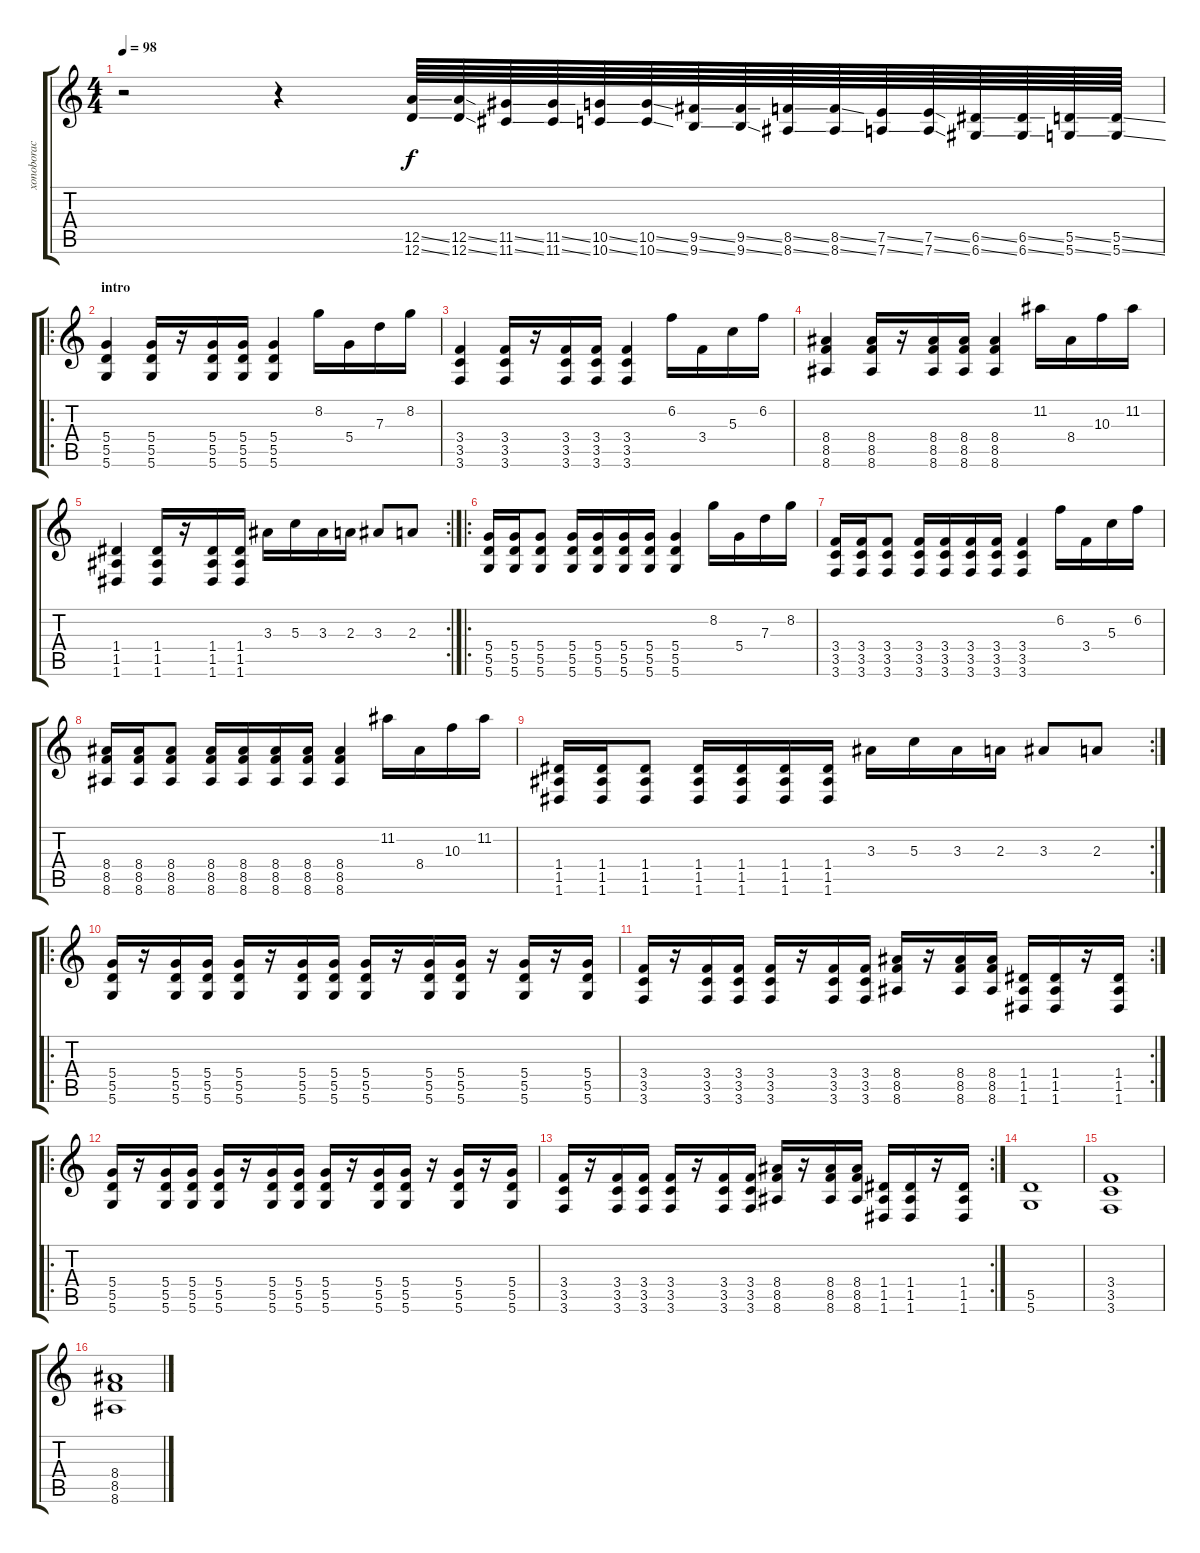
\track ("xonoborac mollig" "xonoborac ") {instrument distortionguitar}
\staff {score tabs}
\tuning (E4 B3 G3 D3 A2 D2) {hide}
\ts (4 4)
\tempo 98
\clef g2
\ks c
r.2{dy f instrument distortionguitar} r.4 (12.5{ss} 12.6{ss}).64 (12.5{ss} 12.6{ss}).64 (11.5{ss} 11.6{ss}).64 (11.5{ss} 11.6{ss}).64 (10.5{ss} 10.6{ss}).64 (10.5{ss} 10.6{ss}).64 (9.5{ss} 9.6{ss}).64 (9.5{ss} 9.6{ss}).64 (8.5{ss} 8.6{ss}).64 (8.5{ss} 8.6{ss}).64 (7.5{ss} 7.6{ss}).64 (7.5{ss} 7.6{ss}).64 (6.5{ss} 6.6{ss}).64 (6.5{ss} 6.6{ss}).64 (5.5{ss} 5.6{ss}).64 (5.5{ss} 5.6{ss}).64 |
\ro
\section ("" "intro")
(5.4 5.5 5.6).4 (5.4 5.5 5.6).16 r.16 (5.4 5.5 5.6).16 (5.4 5.5 5.6).16 (5.4 5.5 5.6).4 8.2.16 5.4.16 7.3.16 8.2.16 |
(3.4 3.5 3.6).4 (3.4 3.5 3.6).16 r.16 (3.4 3.5 3.6).16 (3.4 3.5 3.6).16 (3.4 3.5 3.6).4 6.2.16 3.4.16 5.3.16 6.2.16 |
(8.4 8.5 8.6).4 (8.4 8.5 8.6).16 r.16 (8.4 8.5 8.6).16 (8.4 8.5 8.6).16 (8.4 8.5 8.6).4 11.2.16 8.4.16 10.3.16 11.2.16 |
\rc 2
(1.4 1.5 1.6).4 (1.4 1.5 1.6).16 r.16 (1.4 1.5 1.6).16 (1.4 1.5 1.6).16 3.3.16 5.3.16 3.3.16 2.3.16 3.3.8 2.3.8 |
\ro
(5.4 5.5 5.6).16 (5.4 5.5 5.6).16 (5.4 5.5 5.6).8 (5.4 5.5 5.6).16 (5.4 5.5 5.6).16 (5.4 5.5 5.6).16 (5.4 5.5 5.6).16 (5.4 5.5 5.6).4 8.2.16 5.4.16 7.3.16 8.2.16 |
(3.4 3.5 3.6).16 (3.4 3.5 3.6).16 (3.4 3.5 3.6).8 (3.4 3.5 3.6).16 (3.4 3.5 3.6).16 (3.4 3.5 3.6).16 (3.4 3.5 3.6).16 (3.4 3.5 3.6).4 6.2.16 3.4.16 5.3.16 6.2.16 |
(8.4 8.5 8.6).16 (8.4 8.5 8.6).16 (8.4 8.5 8.6).8 (8.4 8.5 8.6).16 (8.4 8.5 8.6).16 (8.4 8.5 8.6).16 (8.4 8.5 8.6).16 (8.4 8.5 8.6).4 11.2.16 8.4.16 10.3.16 11.2.16 |
\rc 2
(1.4 1.5 1.6).16 (1.4 1.5 1.6).16 (1.4 1.5 1.6).8 (1.4 1.5 1.6).16 (1.4 1.5 1.6).16 (1.4 1.5 1.6).16 (1.4 1.5 1.6).16 3.3.16 5.3.16 3.3.16 2.3.16 3.3.8 2.3.8 |
\ro
(5.4 5.5 5.6).16 r.16 (5.4 5.5 5.6).16 (5.4 5.5 5.6).16 (5.4 5.5 5.6).16 r.16 (5.4 5.5 5.6).16 (5.4 5.5 5.6).16 (5.4 5.5 5.6).16 r.16 (5.4 5.5 5.6).16 (5.4 5.5 5.6).16 r.16 (5.4 5.5 5.6).16 r.16 (5.4 5.5 5.6).16 |
\rc 2
(3.4 3.5 3.6).16 r.16 (3.4 3.5 3.6).16 (3.4 3.5 3.6).16 (3.4 3.5 3.6).16 r.16 (3.4 3.5 3.6).16 (3.4 3.5 3.6).16 (8.4 8.5 8.6).16 r.16 (8.4 8.5 8.6).16 (8.4 8.5 8.6).16 (1.4 1.5 1.6).16 (1.4 1.5 1.6).16 r.16 (1.4 1.5 1.6).16 |
\ro
(5.4 5.5 5.6).16 r.16 (5.4 5.5 5.6).16 (5.4 5.5 5.6).16 (5.4 5.5 5.6).16 r.16 (5.4 5.5 5.6).16 (5.4 5.5 5.6).16 (5.4 5.5 5.6).16 r.16 (5.4 5.5 5.6).16 (5.4 5.5 5.6).16 r.16 (5.4 5.5 5.6).16 r.16 (5.4 5.5 5.6).16 |
\rc 2
(3.4 3.5 3.6).16 r.16 (3.4 3.5 3.6).16 (3.4 3.5 3.6).16 (3.4 3.5 3.6).16 r.16 (3.4 3.5 3.6).16 (3.4 3.5 3.6).16 (8.4 8.5 8.6).16 r.16 (8.4 8.5 8.6).16 (8.4 8.5 8.6).16 (1.4 1.5 1.6).16 (1.4 1.5 1.6).16 r.16 (1.4 1.5 1.6).16 |
(5.5 5.6).1 |
(3.4 3.5 3.6).1 |
(8.4 8.5 8.6).1
